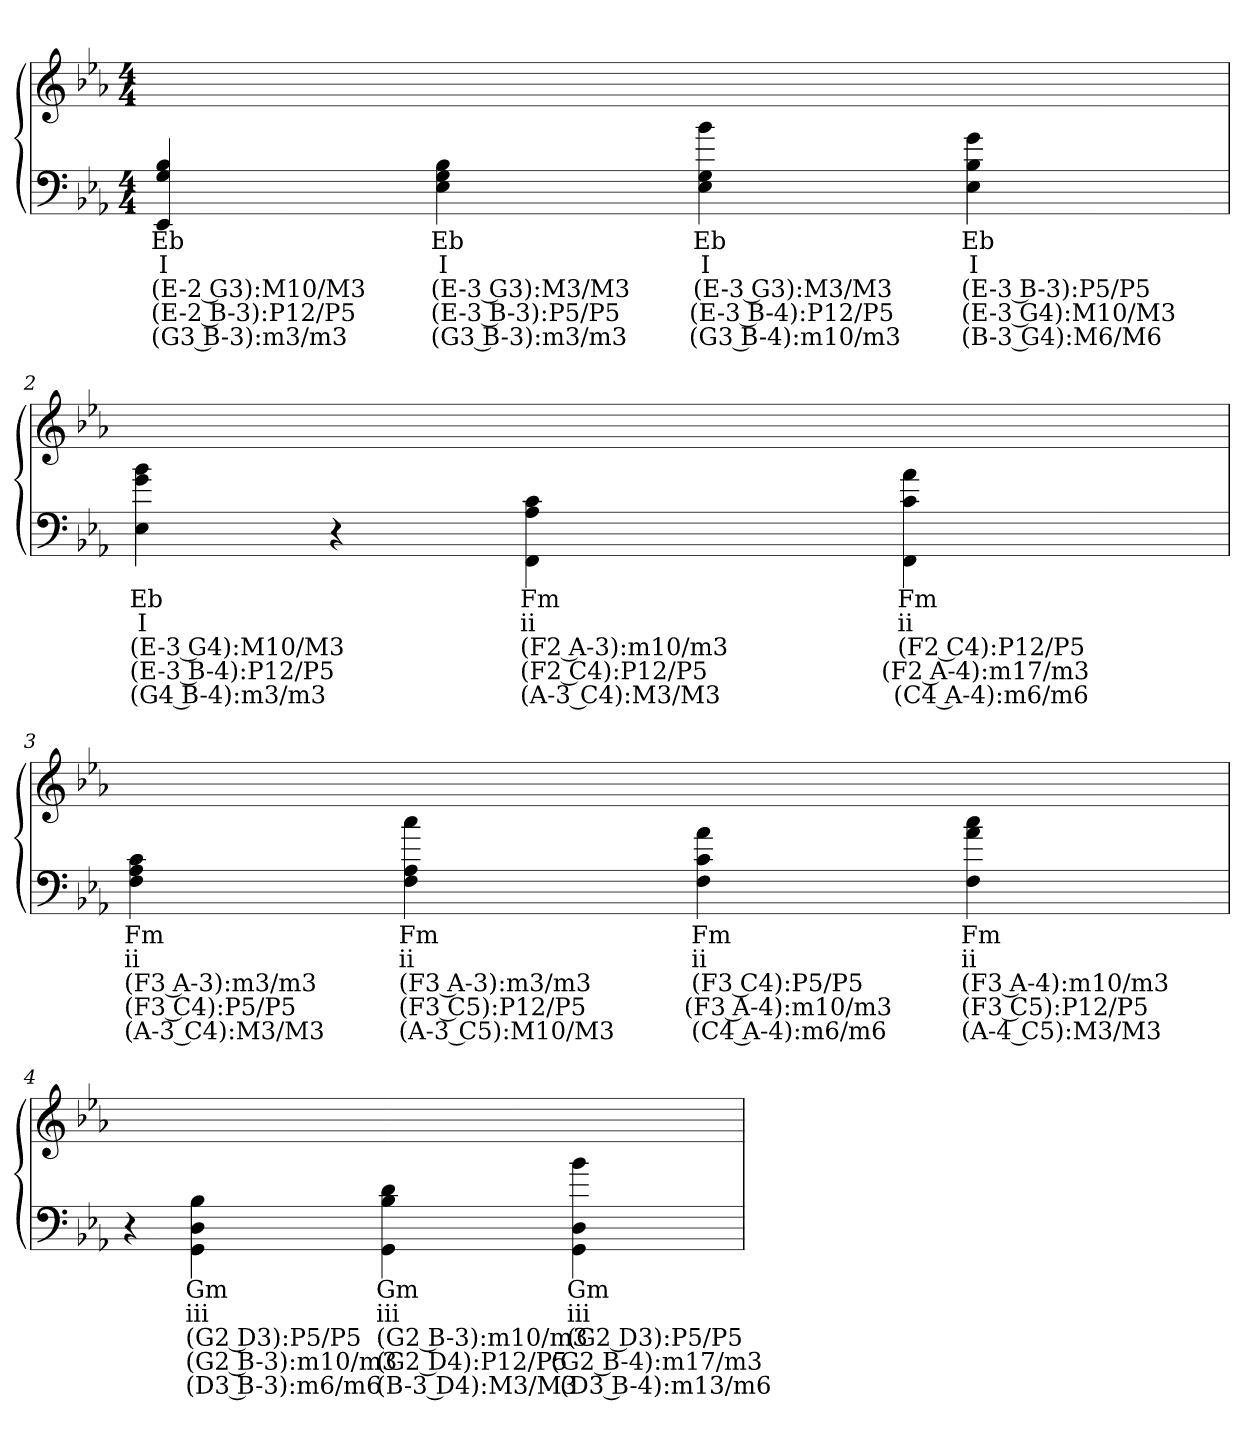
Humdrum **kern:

**kern	**text	**text	**text	**text	**text	**kern
*part2	*part2	*part2	*part2	*part2	*part2	*part1
*staff2	*staff2	*staff2	*staff2	*staff2	*staff2	*staff1
*clefF4	*	*	*	*	*	*clefG2
*k[b-e-a-]	*	*	*	*	*	*k[b-e-a-]
*E-:	*	*	*	*	*	*E-:
*M4/4	*	*	*	*	*	*M4/4
*MM60	*	*	*	*	*	*MM60
=1	=1	=1	=1	=1	=1	=1
4EE- 4G 4B-	Eb	I	(E-2 G3):M10/M3	(E-2 B-3):P12/P5	(G3 B-3):m3/m3	1ryy
4E- 4G 4B-	Eb	I	(E-3 G3):M3/M3	(E-3 B-3):P5/P5	(G3 B-3):m3/m3	.
4E- 4G 4b-	Eb	I	(E-3 G3):M3/M3	(E-3 B-4):P12/P5	(G3 B-4):m10/m3	.
4E- 4B- 4g	Eb	I	(E-3 B-3):P5/P5	(E-3 G4):M10/M3	(B-3 G4):M6/M6	.
=2	=2	=2	=2	=2	=2	=2
4E- 4g 4b-	Eb	I	(E-3 G4):M10/M3	(E-3 B-4):P12/P5	(G4 B-4):m3/m3	1ryy
4r	.	.	.	.	.	.
4FF 4A- 4c	Fm	ii	(F2 A-3):m10/m3	(F2 C4):P12/P5	(A-3 C4):M3/M3	.
4FF 4c 4a-	Fm	ii	(F2 C4):P12/P5	(F2 A-4):m17/m3	(C4 A-4):m6/m6	.
=3	=3	=3	=3	=3	=3	=3
4F 4A- 4c	Fm	ii	(F3 A-3):m3/m3	(F3 C4):P5/P5	(A-3 C4):M3/M3	1ryy
4F 4A- 4cc	Fm	ii	(F3 A-3):m3/m3	(F3 C5):P12/P5	(A-3 C5):M10/M3	.
4F 4c 4a-	Fm	ii	(F3 C4):P5/P5	(F3 A-4):m10/m3	(C4 A-4):m6/m6	.
4F 4a- 4cc	Fm	ii	(F3 A-4):m10/m3	(F3 C5):P12/P5	(A-4 C5):M3/M3	.
=4	=4	=4	=4	=4	=4	=4
4r	.	.	.	.	.	1ryy
4GG 4D 4B-	Gm	iii	(G2 D3):P5/P5	(G2 B-3):m10/m3	(D3 B-3):m6/m6	.
4GG 4B- 4d	Gm	iii	(G2 B-3):m10/m3	(G2 D4):P12/P5	(B-3 D4):M3/M3	.
4GG 4D 4b-	Gm	iii	(G2 D3):P5/P5	(G2 B-4):m17/m3	(D3 B-4):m13/m6	.
=	=	=	=	=	=	=
*-	*-	*-	*-	*-	*-	*-
